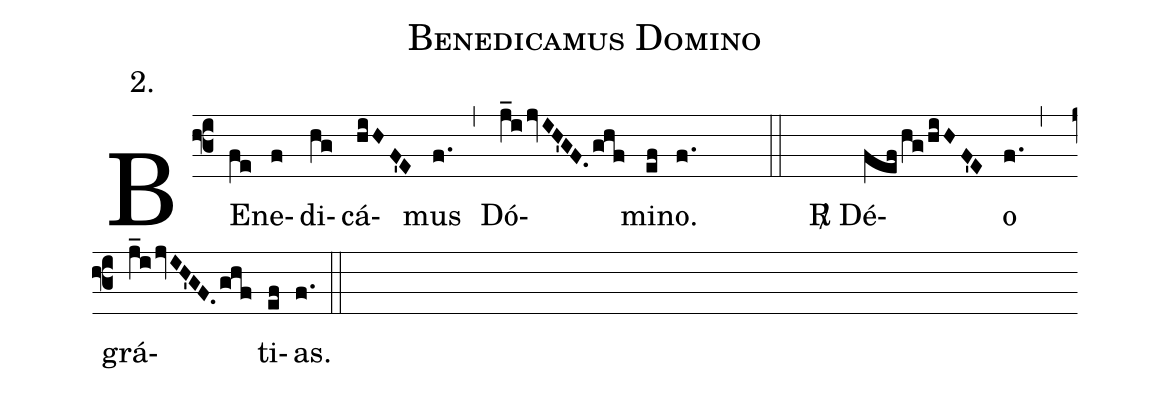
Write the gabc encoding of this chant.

name: Benedicamus Domino;
office-part: end;
mode: 2;
annotation: 2.;
def-m1:\ifx\breakbeforeresp\undefined\else;
def-m2:\fi;
%%
% The syntax in this part is called gabc. Please refer to http://home.gna.org/gregorio/gabc/#basis

BE(f3fe)ne(f)di(hg)cá(hiHF'E)mus(f.) (,) Dó(j_ijvIH'GF.ghf)mi(ef)no.~~~~~~(f.) (::[em1]Z[em2])
<sp>R/</sp>~Dé(fef/hg/hiHF'E)o(f.) (,) grá(j_ijvIH'GF.ghf)ti(ef)as.(f.) (::)
